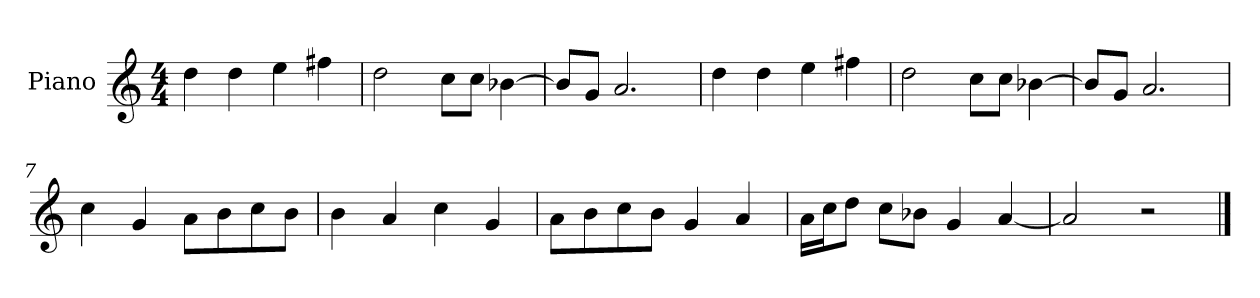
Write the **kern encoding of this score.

**kern
*part1
*staff1
*I"Piano
*I'P-no
*clefG2
*k[]
*M4/4
*MM90
=1
4dd\
4dd\
4ee\
4ff#X\
=2
2dd\
8cc\L
8cc\J
[4b-X\
=3
8b-/L]
8g/J
2.a/
=4
4dd\
4dd\
4ee\
4ff#X\
=5
2dd\
8cc\L
8cc\J
[4b-X\
=6
8b-/L]
8g/J
2.a/
=7
4cc\
4g/
8a\L
8b\
8cc\
8b\J
=8
4b\
4a/
4cc\
4g/
!!LO:LB:g=z
=9
8a\L
8b\
8cc\
8b\J
4g/
4a/
=10
16a\LL
16cc\J
8dd\J
8cc\L
8b-X\J
4g/
[4a/
=11
2a/]
2r
==
*-
